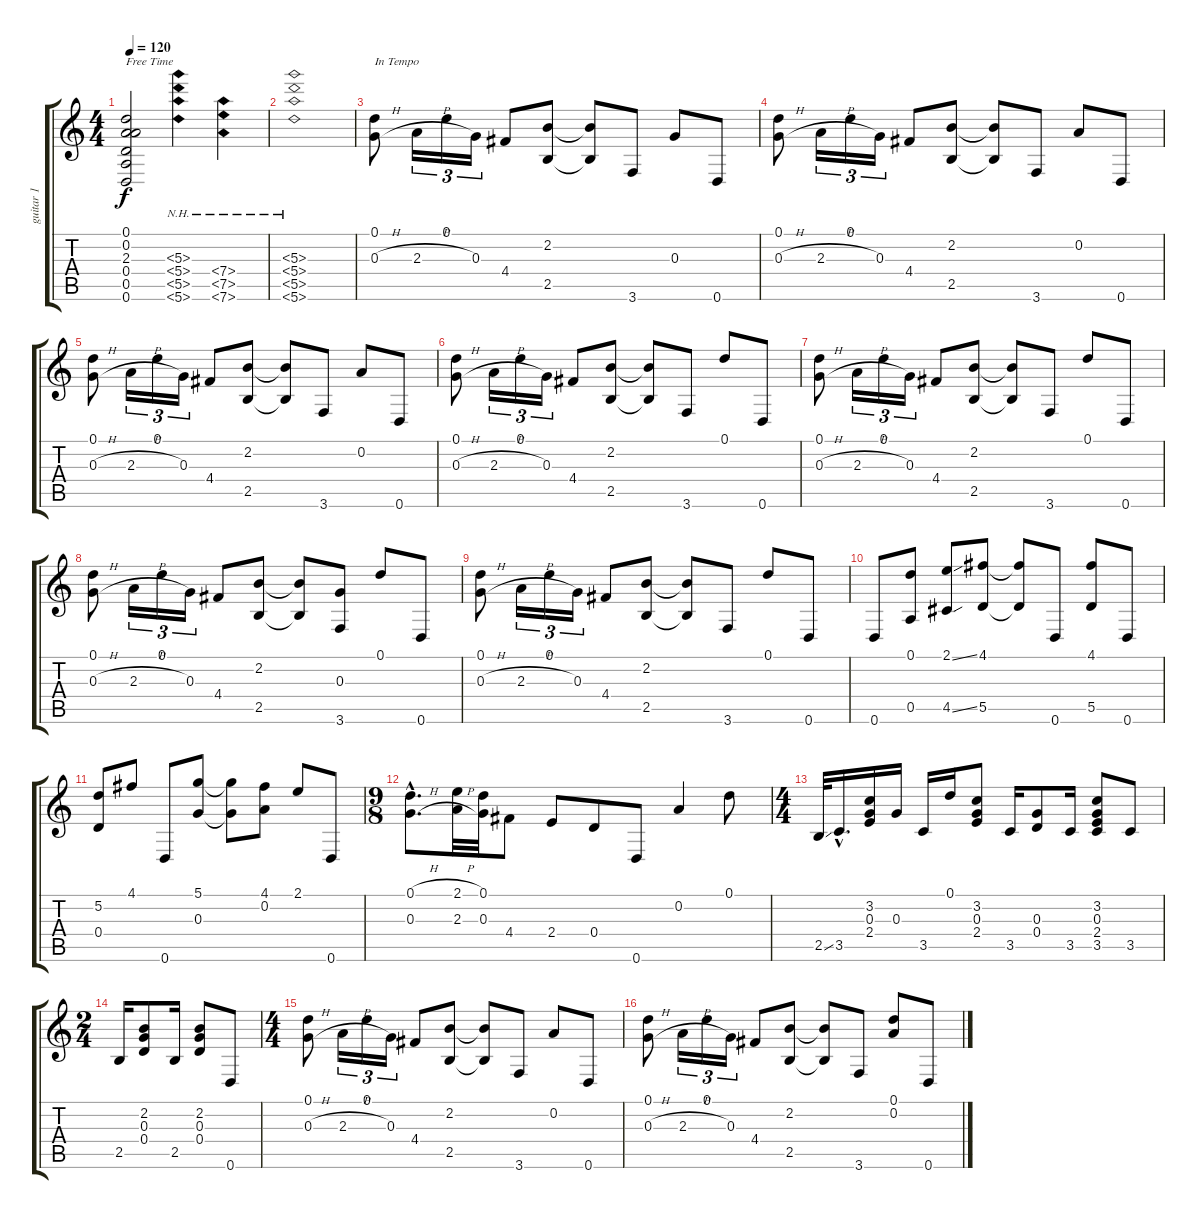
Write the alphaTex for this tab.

\track ("guitar 1" "guitar 1") {instrument acousticguitarsteel}
\staff {score tabs}
\tuning (D4 A3 G3 D3 A2 D2) {hide}
\ts (4 4)
\tempo 120
\clef g2
\ks c
(0.1 0.2 2.3 0.4 0.5 0.6).2{txt "Free Time " dy f instrument acousticguitarsteel} (5.3{nh} 5.4{nh} 5.5{nh} 5.6{nh}).4 (7.4{nh} 7.5{nh} 7.6{nh}).4 |
(5.3{nh} 5.4{nh} 5.5{nh} 5.6{nh}).1 |
(0.1 0.3{h}).8{txt "In Tempo"} 2.3{h}.16{tu (3 2)} 0.1.16{tu (3 2)} 0.3.16{tu (3 2)} 4.4.8 (2.2 2.5).8 (2.2{t} 2.5{t}).8 3.6.8 0.3.8 0.6.8 |
(0.1 0.3{h}).8 2.3{h}.16{tu (3 2)} 0.1.16{tu (3 2)} 0.3.16{tu (3 2)} 4.4.8 (2.2 2.5).8 (2.2{t} 2.5{t}).8 3.6.8 0.2.8 0.6.8 |
(0.1 0.3{h}).8 2.3{h}.16{tu (3 2)} 0.1.16{tu (3 2)} 0.3.16{tu (3 2)} 4.4.8 (2.2 2.5).8 (2.2{t} 2.5{t}).8 3.6.8 0.2.8 0.6.8 |
(0.1 0.3{h}).8 2.3{h}.16{tu (3 2)} 0.1.16{tu (3 2)} 0.3.16{tu (3 2)} 4.4.8 (2.2 2.5).8 (2.2{t} 2.5{t}).8 3.6.8 0.1.8 0.6.8 |
(0.1 0.3{h}).8 2.3{h}.16{tu (3 2)} 0.1.16{tu (3 2)} 0.3.16{tu (3 2)} 4.4.8 (2.2 2.5).8 (2.2{t} 2.5{t}).8 3.6.8 0.1.8 0.6.8 |
(0.1 0.3{h}).8 2.3{h}.16{tu (3 2)} 0.1.16{tu (3 2)} 0.3.16{tu (3 2)} 4.4.8 (2.2 2.5).8 (2.2{t} 2.5{t}).8 (0.3 3.6).8 0.1.8 0.6.8 |
(0.1 0.3{h}).8 2.3{h}.16{tu (3 2)} 0.1.16{tu (3 2)} 0.3.16{tu (3 2)} 4.4.8 (2.2 2.5).8 (2.2{t} 2.5{t}).8 3.6.8 0.1.8 0.6.8 |
0.6.8 (0.1 0.5).8 (2.1{ss} 4.5{ss}).8 (4.1 5.5).8 (4.1{t} 5.5{t}).8 0.6.8 (4.1 5.5).8 0.6.8 |
(5.2 0.4).8 4.1.8 0.6.8 (5.1 0.3).8 (5.1{t} 0.3{t}).8 (4.1 0.2).8 2.1.8 0.6.8 |
\ts (9 8)
(0.1{h hac} 0.3{h hac}).8{d} (2.1{h} 2.3{h}).32 (0.1 0.3).32 4.4.8 2.4.8 0.4.8 0.6.8 0.2.4 0.1.8 |
\ts (4 4)
2.5{ss}.32 3.5{hac}.16{d} (3.2 0.3 2.4).16 0.3.16 3.5.16 0.1.16 (3.2 0.3 2.4).8 3.5.16 (0.3 0.4).8 3.5.16 (3.2 0.3 2.4 3.5).8 3.5.8 |
\ts (2 4)
2.5.16 (2.2 0.3 0.4).8 2.5.16 (2.2 0.3 0.4).8 0.6.8 |
\ts (4 4)
(0.1 0.3{h}).8 2.3{h}.16{tu (3 2)} 0.1.16{tu (3 2)} 0.3.16{tu (3 2)} 4.4.8 (2.2 2.5).8 (2.2{t} 2.5{t}).8 3.6.8 0.2.8 0.6.8 |
(0.1 0.3{h}).8 2.3{h}.16{tu (3 2)} 0.1.16{tu (3 2)} 0.3.16{tu (3 2)} 4.4.8 (2.2 2.5).8 (2.2{t} 2.5{t}).8 3.6.8 (0.1 0.2).8 0.6.8
